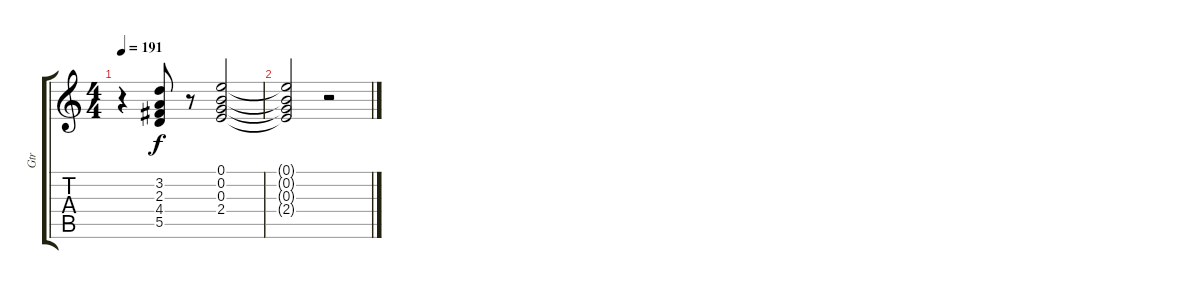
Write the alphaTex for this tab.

\track ("Gtr" "Gtr") {instrument acousticguitarsteel}
\staff {score tabs}
\tuning (E4 B3 G3 D3 A2 E2) {hide}
\ts (4 4)
\tempo 191
\clef g2
\ks c
r.4{dy f} (3.2 2.3 4.4 5.5).8 r.8 (0.1 0.2 0.3 2.4).2 |
(0.1{t} 0.2{t} 0.3{t} 2.4{t}).2 r.2
